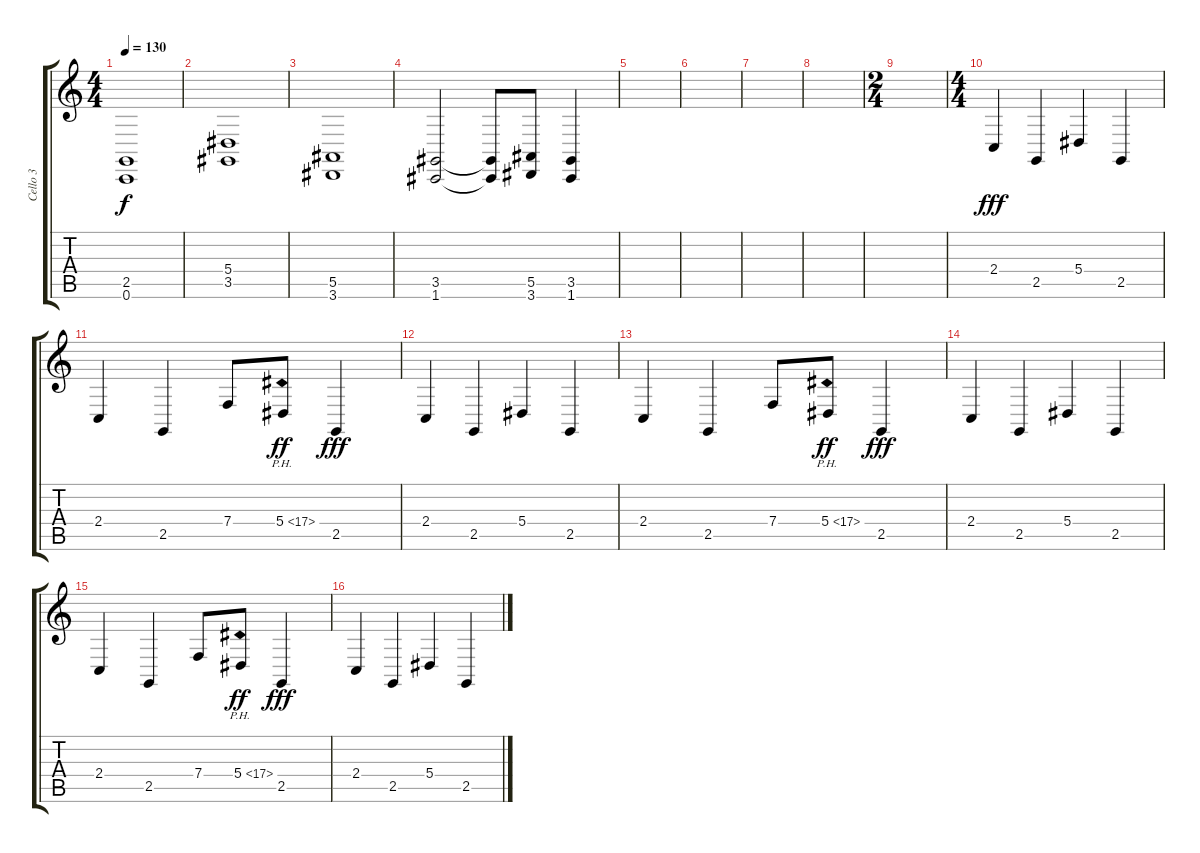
\track ("Cello 3" "Cello 3") {instrument cello}
\staff {score tabs}
\tuning (C4 G3 Eb3 Bb2 F2 C2) {hide}
\ts (4 4)
\tempo 130
\clef g2
\ks c
(2.5 0.6).1{dy f} |
(5.4 3.5).1 |
(5.5 3.6).1 |
(3.5 1.6).2 (3.5{t} 1.6{t}).8 (5.5 3.6).8 (3.5 1.6).4 |
|
|
|
|
\ts (2 4)
|
\ts (4 4)
2.4.4{dy fff instrument pizzicatostrings} 2.5.4 5.4.4 2.5.4 |
2.4.4 2.5.4 7.4.8 5.4{ph 12}.8{dy ff} 2.5.4{dy fff} |
2.4.4 2.5.4 5.4.4 2.5.4 |
2.4.4 2.5.4 7.4.8 5.4{ph 12}.8{dy ff} 2.5.4{dy fff} |
2.4.4 2.5.4 5.4.4 2.5.4 |
2.4.4 2.5.4 7.4.8 5.4{ph 12}.8{dy ff} 2.5.4{dy fff} |
2.4.4 2.5.4 5.4.4 2.5.4
